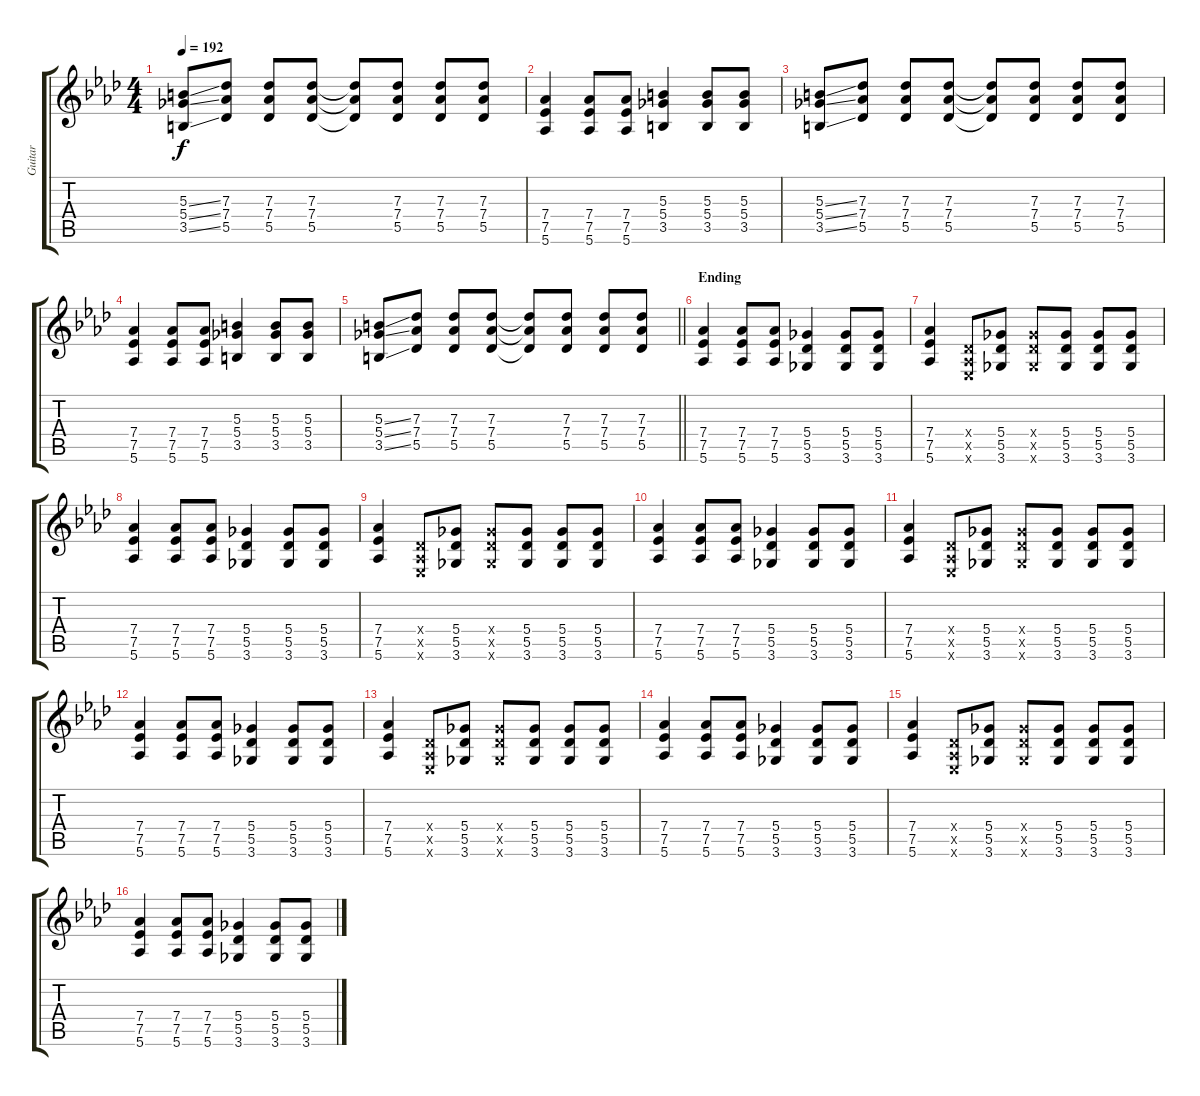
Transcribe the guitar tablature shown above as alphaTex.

\track ("Guitar" "Guitar") {instrument electricguitarjazz}
\staff {score tabs}
\tuning (Eb4 Bb3 Gb3 Db3 Ab2 Eb2) {hide}
\ts (4 4)
\tempo 192
\clef g2
\ks ab
(5.3{ss} 5.4{ss} 3.5{ss}).8{dy f} (7.3 7.4 5.5).8 (7.3 7.4 5.5).8 (7.3 7.4 5.5).8 (7.3{t} 7.4{t} 5.5{t}).8 (7.3 7.4 5.5).8 (7.3 7.4 5.5).8 (7.3 7.4 5.5).8 |
(7.4 7.5 5.6).4 (7.4 7.5 5.6).8 (7.4 7.5 5.6).8 (5.3 5.4 3.5).4 (5.3 5.4 3.5).8 (5.3 5.4 3.5).8 |
(5.3{ss} 5.4{ss} 3.5{ss}).8 (7.3 7.4 5.5).8 (7.3 7.4 5.5).8 (7.3 7.4 5.5).8 (7.3{t} 7.4{t} 5.5{t}).8 (7.3 7.4 5.5).8 (7.3 7.4 5.5).8 (7.3 7.4 5.5).8 |
(7.4 7.5 5.6).4 (7.4 7.5 5.6).8 (7.4 7.5 5.6).8 (5.3 5.4 3.5).4 (5.3 5.4 3.5).8 (5.3 5.4 3.5).8 |
\barLineRight lightlight
(5.3{ss} 5.4{ss} 3.5{ss}).8 (7.3 7.4 5.5).8 (7.3 7.4 5.5).8 (7.3 7.4 5.5).8 (7.3{t} 7.4{t} 5.5{t}).8 (7.3 7.4 5.5).8 (7.3 7.4 5.5).8 (7.3 7.4 5.5).8 |
\section ("" "Ending")
(7.4 7.5 5.6).4 (7.4 7.5 5.6).8 (7.4 7.5 5.6).8 (5.4 5.5 3.6).4 (5.4 5.5 3.6).8 (5.4 5.5 3.6).8 |
(7.4 7.5 5.6).4 (0.4{x} 0.5{x} 0.6{x}).8 (5.4 5.5 3.6).8 (5.4{x} 5.5{x} 3.6{x}).8 (5.4 5.5 3.6).8 (5.4 5.5 3.6).8 (5.4 5.5 3.6).8 |
(7.4 7.5 5.6).4 (7.4 7.5 5.6).8 (7.4 7.5 5.6).8 (5.4 5.5 3.6).4 (5.4 5.5 3.6).8 (5.4 5.5 3.6).8 |
(7.4 7.5 5.6).4 (0.4{x} 0.5{x} 0.6{x}).8 (5.4 5.5 3.6).8 (5.4{x} 5.5{x} 3.6{x}).8 (5.4 5.5 3.6).8 (5.4 5.5 3.6).8 (5.4 5.5 3.6).8 |
(7.4 7.5 5.6).4 (7.4 7.5 5.6).8 (7.4 7.5 5.6).8 (5.4 5.5 3.6).4 (5.4 5.5 3.6).8 (5.4 5.5 3.6).8 |
(7.4 7.5 5.6).4 (0.4{x} 0.5{x} 0.6{x}).8 (5.4 5.5 3.6).8 (5.4{x} 5.5{x} 3.6{x}).8 (5.4 5.5 3.6).8 (5.4 5.5 3.6).8 (5.4 5.5 3.6).8 |
(7.4 7.5 5.6).4 (7.4 7.5 5.6).8 (7.4 7.5 5.6).8 (5.4 5.5 3.6).4 (5.4 5.5 3.6).8 (5.4 5.5 3.6).8 |
(7.4 7.5 5.6).4 (0.4{x} 0.5{x} 0.6{x}).8 (5.4 5.5 3.6).8 (5.4{x} 5.5{x} 3.6{x}).8 (5.4 5.5 3.6).8 (5.4 5.5 3.6).8 (5.4 5.5 3.6).8 |
(7.4 7.5 5.6).4 (7.4 7.5 5.6).8 (7.4 7.5 5.6).8 (5.4 5.5 3.6).4 (5.4 5.5 3.6).8 (5.4 5.5 3.6).8 |
(7.4 7.5 5.6).4 (0.4{x} 0.5{x} 0.6{x}).8 (5.4 5.5 3.6).8 (5.4{x} 5.5{x} 3.6{x}).8 (5.4 5.5 3.6).8 (5.4 5.5 3.6).8 (5.4 5.5 3.6).8 |
(7.4 7.5 5.6).4 (7.4 7.5 5.6).8 (7.4 7.5 5.6).8 (5.4 5.5 3.6).4 (5.4 5.5 3.6).8 (5.4 5.5 3.6).8
